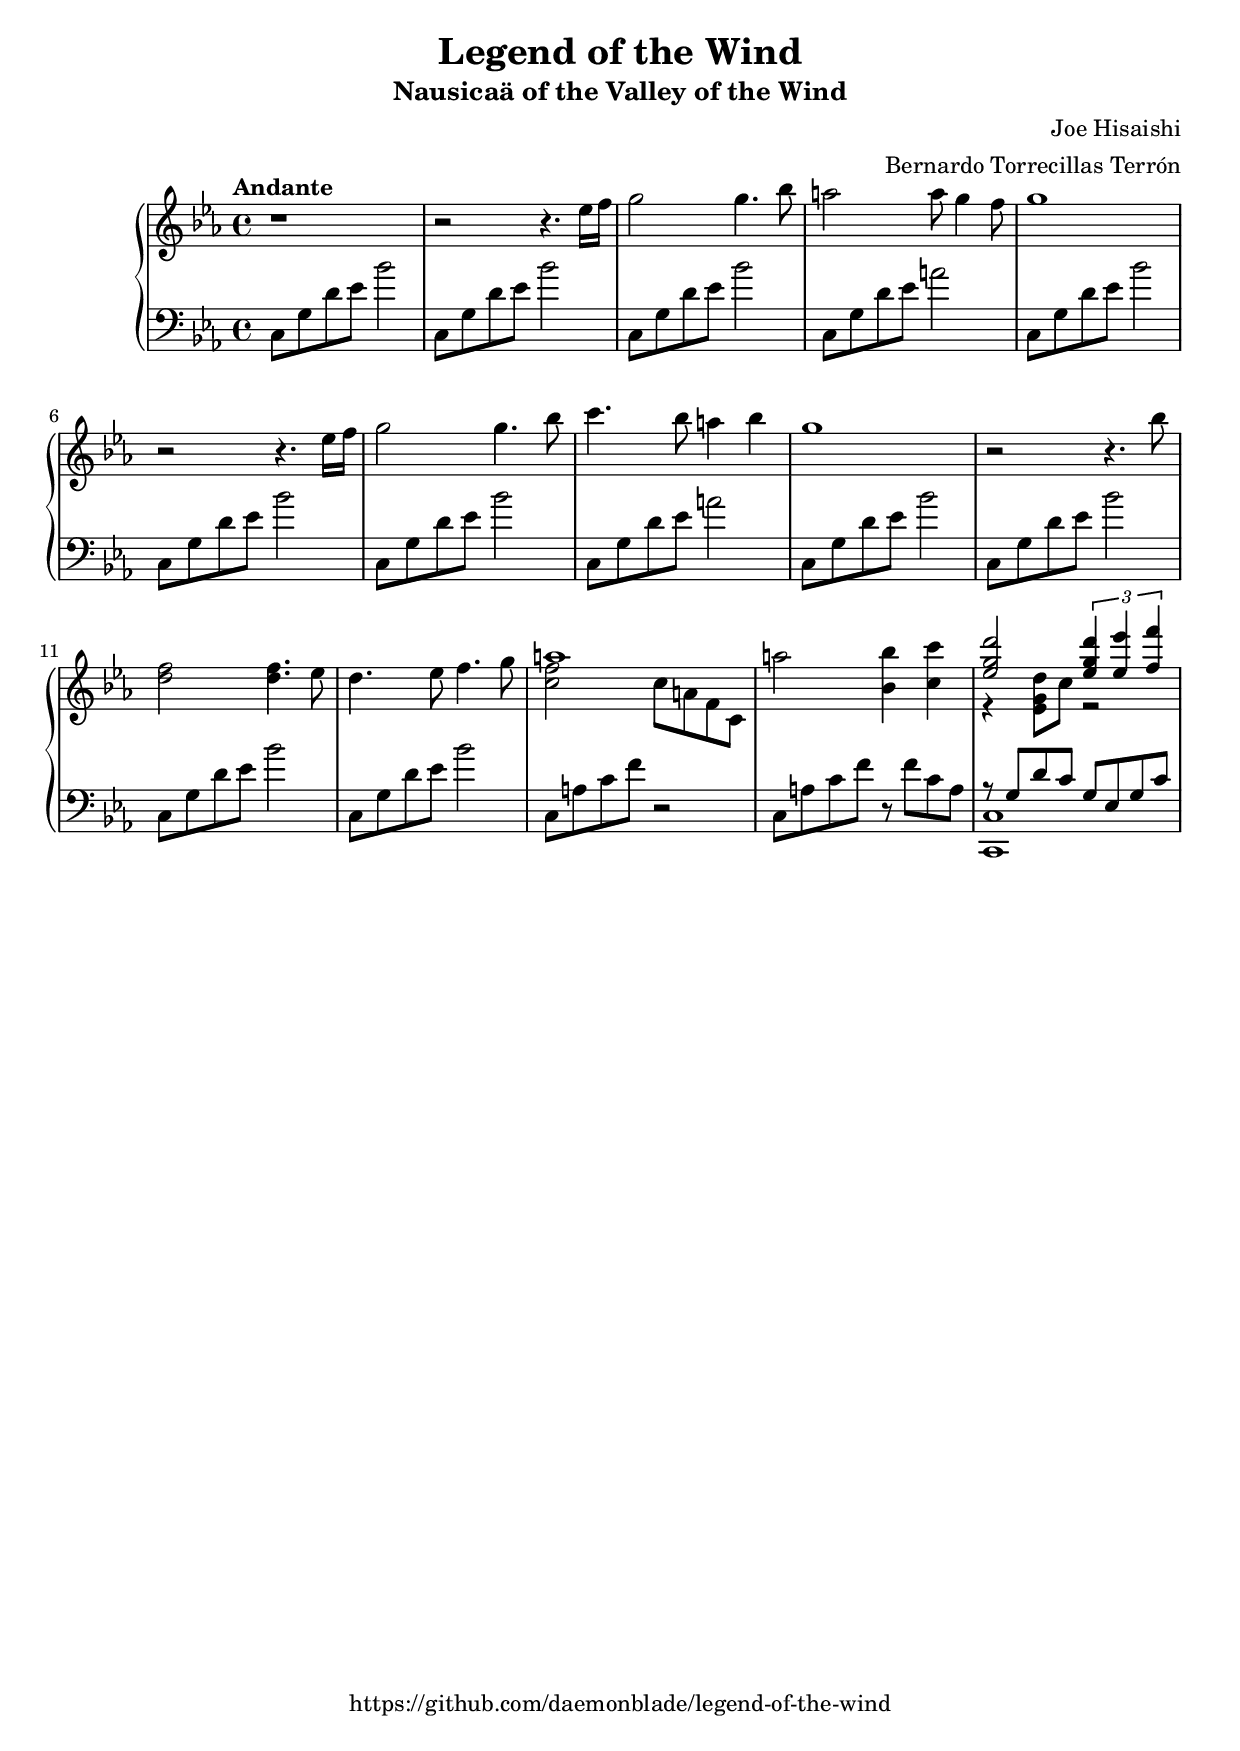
%
% Legend of the Wind
% Theme from Nausicaa of the Valley of the Wind
%
% copyright: 2018 Jonathan Chen
% source: https://github.com/daemonblade/legend-of-the-wind
% style: indent 2 spaces, 80 cols, 1 bar/line
%
\version "2.19.81"

\header
{
  title = "Legend of the Wind"
  subtitle = "Nausicaä of the Valley of the Wind"
  composer = "Joe Hisaishi"
  arranger = "Bernardo Torrecillas Terrón"
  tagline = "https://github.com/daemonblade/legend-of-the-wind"
}

lotw_begin =
{
  \tempo "Andante"
  \time 4/4
  \key c \minor
}

lotw_piano_upper = \relative c''
{
  \clef treble
  r1
  r2 r4. ees16 f
  g2 g4. bes8
  a2 a8 g4 f8
  g1
  r2 r4. ees16 f
  g2 g4. bes8
  c4. bes8 a4 bes4
  g1
  r2 r4. bes8
  <d, f>2 <d f>4. ees8
  d4. ees8 f4. g8
  <<
    {
      a1
    } \\
    {
      <c, f>2 c8 a f c
    }
  >>
  a''2 <bes, bes'>4 <c c'>
  <<
    {
      <ees g d'>2 \tuplet 3/2 {<ees g d'>4 <ees ees'> <f f'>}
    } \\
    {
      r <ees, g d'>8 c' r2
    }
  >>
}

lotw_piano_lower = \relative c
{
  \clef bass
  c8 g' d' ees bes'2
  c,,8 g' d' ees bes'2
  c,,8 g' d' ees bes'2
  c,,8 g' d' ees a2
  \repeat unfold 3
  {
    c,,8 g' d' ees bes'2
  }
  c,,8 g' d' ees a2
  \repeat unfold 4
  {
    c,,8 g' d' ees bes'2
  }
  c,,8 a' c f r2
  c,8 a' c f r f c a
  <<
    {
      r8 g d' c g ees g c
    } \\
    {
      <c,, c'>1
    }
  >>
}

%%%%%%%%%%%%%%%%%%%%%%%%%%%%%%%%%%%%%%%%%%%%%%%%%%%%%%%%%%%%%%%%%%%%%%%%%%%%%%%%
%
% Book Generation
%
%%%%%%%%%%%%%%%%%%%%%%%%%%%%%%%%%%%%%%%%%%%%%%%%%%%%%%%%%%%%%%%%%%%%%%%%%%%%%%%%
\book
{
  \score
  {
    \new PianoStaff
    <<
      \new Staff = "upper" << \lotw_begin \lotw_piano_upper >>
      \new Staff = "lower" << \lotw_begin \lotw_piano_lower >>
    >>
  }
}
